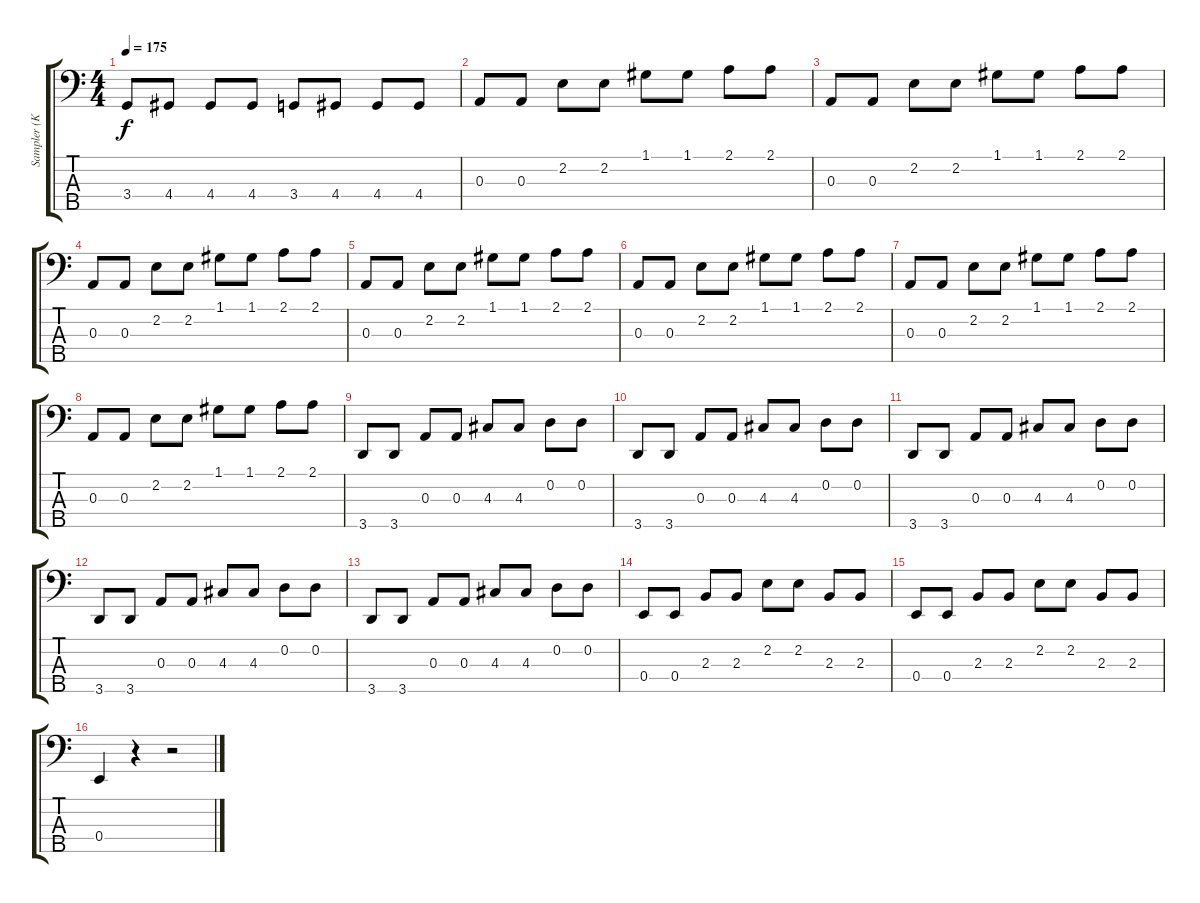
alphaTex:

\track ("Sampler (Korg Moog)" "Sampler (K") {instrument synthbass1}
\staff {score tabs}
\tuning (G2 D2 A1 E1 B0) {hide}
\ts (4 4)
\tempo 175
\clef f4
\ks c
3.4.8{dy f} 4.4.8 4.4.8 4.4.8 3.4.8 4.4.8 4.4.8 4.4.8 |
0.3.8 0.3.8 2.2.8 2.2.8 1.1.8 1.1.8 2.1.8 2.1.8 |
0.3.8 0.3.8 2.2.8 2.2.8 1.1.8 1.1.8 2.1.8 2.1.8 |
0.3.8 0.3.8 2.2.8 2.2.8 1.1.8 1.1.8 2.1.8 2.1.8 |
0.3.8 0.3.8 2.2.8 2.2.8 1.1.8 1.1.8 2.1.8 2.1.8 |
0.3.8 0.3.8 2.2.8 2.2.8 1.1.8 1.1.8 2.1.8 2.1.8 |
0.3.8 0.3.8 2.2.8 2.2.8 1.1.8 1.1.8 2.1.8 2.1.8 |
0.3.8 0.3.8 2.2.8 2.2.8 1.1.8 1.1.8 2.1.8 2.1.8 |
3.5.8 3.5.8 0.3.8 0.3.8 4.3.8 4.3.8 0.2.8 0.2.8 |
3.5.8 3.5.8 0.3.8 0.3.8 4.3.8 4.3.8 0.2.8 0.2.8 |
3.5.8 3.5.8 0.3.8 0.3.8 4.3.8 4.3.8 0.2.8 0.2.8 |
3.5.8 3.5.8 0.3.8 0.3.8 4.3.8 4.3.8 0.2.8 0.2.8 |
3.5.8 3.5.8 0.3.8 0.3.8 4.3.8 4.3.8 0.2.8 0.2.8 |
0.4.8 0.4.8 2.3.8 2.3.8 2.2.8 2.2.8 2.3.8 2.3.8 |
0.4.8 0.4.8 2.3.8 2.3.8 2.2.8 2.2.8 2.3.8 2.3.8 |
0.4.4 r.4 r.2
